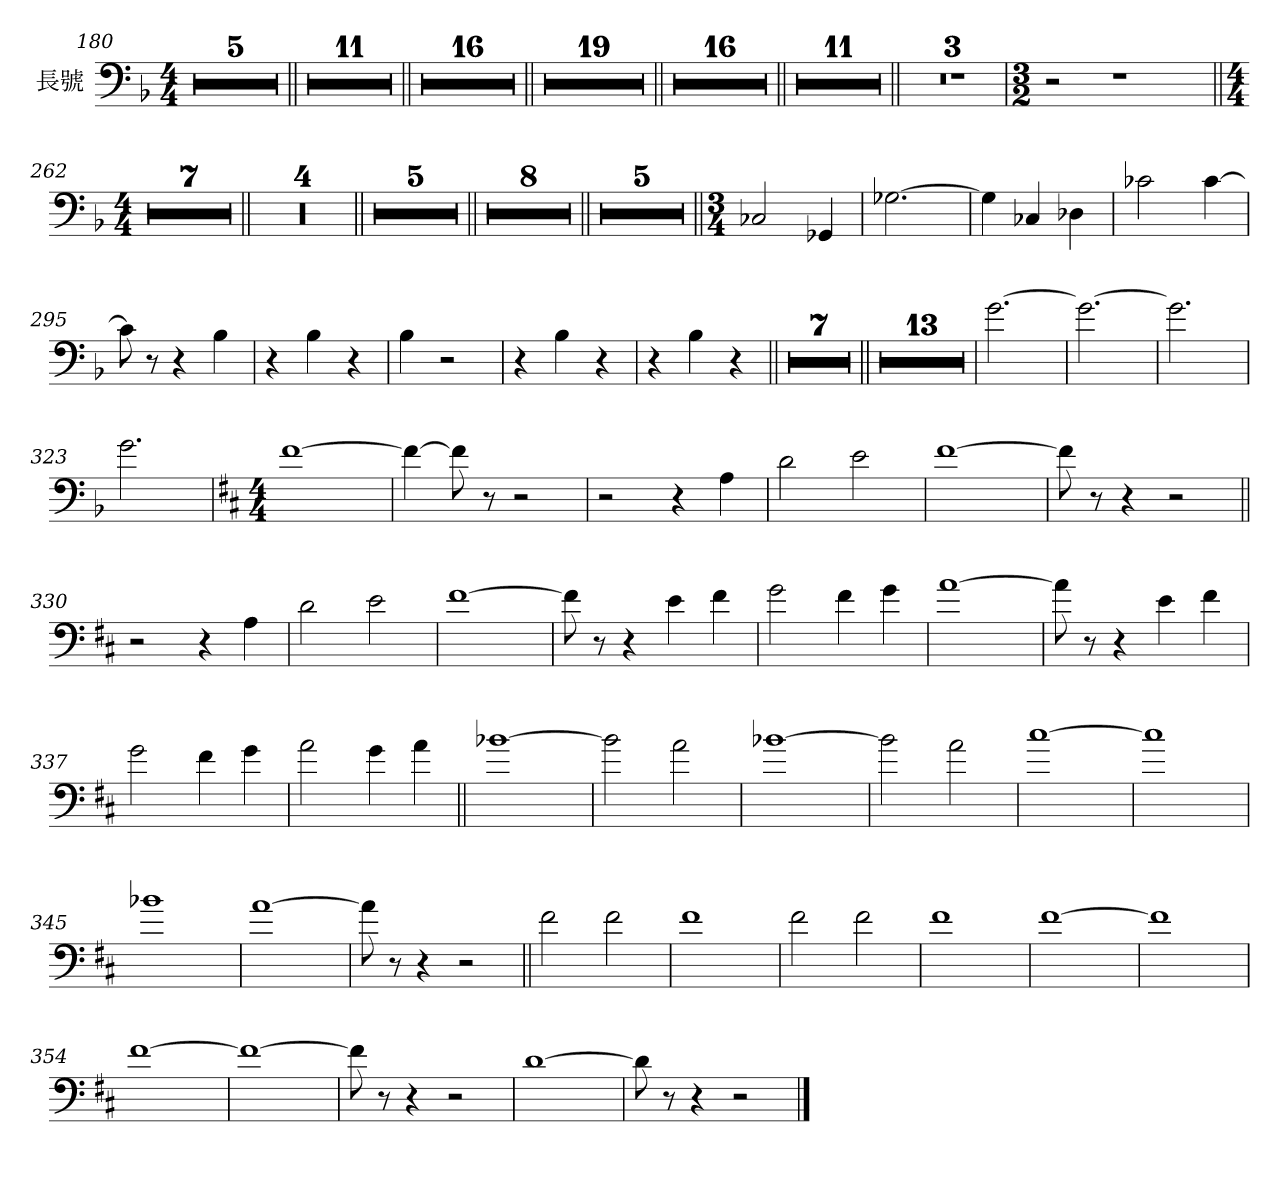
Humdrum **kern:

**kern
*part1
*staff1
*I"長號
*clefF4
*k[b-]
*M4/4
=180
1r
=181
1r
=182
1r
=183
1r
=184
1r
=185||
1r
=186
1r
=187
1r
=188
1r
=189
1r
=190
1r
=191
1r
=192
1r
=193
1r
=194
1r
=195
1r
!!LO:PB:g=z
=196||
1r
=197
1r
=198
1r
=199
1r
=200
1r
=201
1r
=202
1r
=203
1r
=204
1r
=205
1r
=206
1r
=207
1r
=208
1r
=209
1r
=210
1r
=211
1r
=212||
1r
=213
1r
=214
1r
=215
1r
=216
1r
=217
1r
=218
1r
=219
1r
=220
1r
=221
1r
=222
1r
=223
1r
=224
1r
=225
1r
=226
1r
=227
1r
=228
1r
=229
1r
=230
1r
=231||
1r
=232
1r
=233
1r
=234
1r
=235
1r
=236
1r
=237
1r
=238
1r
=239
1r
=240
1r
=241
1r
=242
1r
=243
1r
=244
1r
=245
1r
=246
1r
=247||
1r
=248
1r
=249
1r
=250
1r
=251
1r
=252
1r
=253
1r
=254
1r
=255
1r
=256
1r
=257
1r
=258||
1r
=259
1r
=260
1r
=261
*M3/2
2r
1r
=262||
*M4/4
1r
=263
1r
=264
1r
=265
1r
=266
1r
=267
1r
=268
1r
=269||
1r
=270
1r
=271
1r
=272
1r
=273||
1r
=274
1r
=275
1r
=276
1r
=277
1r
=278||
1r
=279
1r
=280
1r
=281
1r
=282
1r
=283
1r
=284
1r
=285
1r
=286||
1r
=287
1r
=288
1r
=289
1r
=290
1r
!!LO:LB:g=z
=291||
*M3/4
2C-X/
4GG-X/
=292
[2.G-X\
=293
4G-\]
4C-X/
4D-X\
=294
2c-X\
[4c-\
=295
8c-\]
8r
4r
4B-\
=296
4r
4B-\
4r
=297
4B-\
2r
=298
4r
4B-\
4r
=299
4r
4B-\
4r
=300||
2.r
=301
2.r
=302
2.r
=303
2.r
=304
2.r
=305
2.r
=306
2.r
=307||
2.r
=308
2.r
=309
2.r
=310
2.r
=311
2.r
=312
2.r
=313
2.r
=314
2.r
=315
2.r
=316
2.r
=317
2.r
=318
2.r
=319
2.r
=320
[2.g\
=321
2.g\_
!!LO:LB:g=z
=322
2.g\]
=323
2.g\
=324
*k[f#c#]
*M4/4
[1f#
=325
4f#\_
8f#\]
8r
2r
=326
2r
4r
4A\
=327
2d\
2e\
=328
[1f#
=329
8f#\]
8r
4r
2r
=330||
2r
4r
4A\
=331
2d\
2e\
=332
[1f#
=333
8f#\]
8r
4r
4e\
4f#\
!!LO:LB:g=z
=334
2g\
4f#\
4g\
=335
[1a
=336
8a\]
8r
4r
4e\
4f#\
=337
2g\
4f#\
4g\
=338
2a\
4g\
4a\
=339||
[1b-X
=340
2b-\]
2a\
=341
[1b-X
=342
2b-\]
2a\
=343
[1cc#
=344
1cc#]
=345
1b-X
=346
[1a
!!LO:LB:g=z
=347
8a\]
8r
4r
2r
=348||
2f#\
2f#\
=349
1f#
=350
2f#\
2f#\
=351
1f#
=352
[1f#
=353
1f#]
=354
[1f#
=355
1f#_
=356
8f#\]
8r
4r
2r
=357
[1d
=358
8d\]
8r
4r
2r
==
*-
